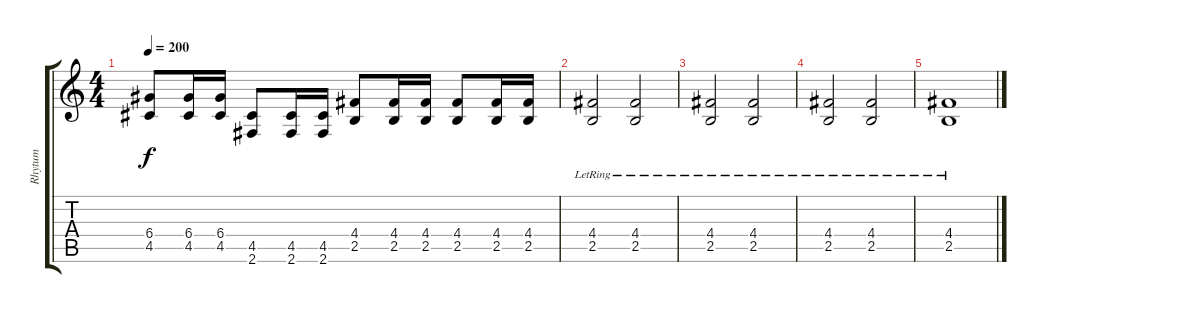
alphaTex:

\track ("Rhytum" "Rhytum") {instrument distortionguitar}
\staff {score tabs}
\tuning (E4 B3 G3 D3 A2 E2) {hide}
\ts (4 4)
\tempo 200
\clef g2
\ks c
(6.4 4.5).8{dy f} (6.4 4.5).16 (6.4 4.5).16 (4.5 2.6).8 (4.5 2.6).16 (4.5 2.6).16 (4.4 2.5).8 (4.4 2.5).16 (4.4 2.5).16 (4.4 2.5).8 (4.4 2.5).16 (4.4 2.5).16 |
(4.4{lr} 2.5).2 (4.4{lr} 2.5).2 |
(4.4{lr} 2.5).2 (4.4{lr} 2.5).2 |
(4.4{lr} 2.5).2 (4.4{lr} 2.5).2 |
(4.4{lr} 2.5).1
